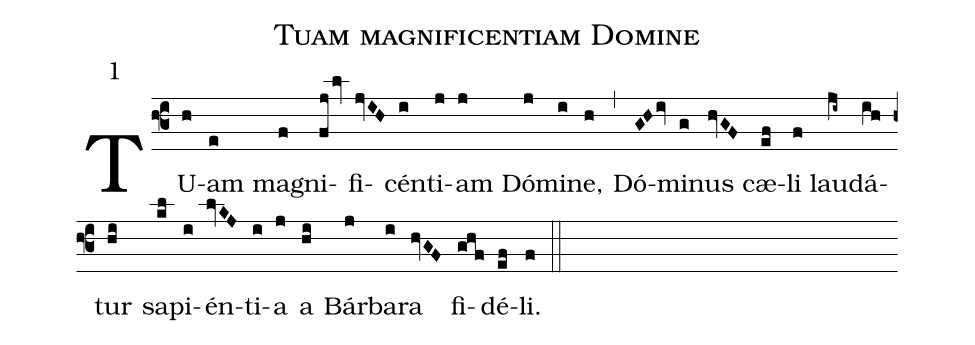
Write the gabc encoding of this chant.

name: Tuam magnificentiam Domine;
mode: 1;
%%
(f3)
TU(h)am(e) ma(f)gni(fj/lv)fi(jvIH)cén(i)ti(j)am(j) Dó(j)mi(i)ne,(h) (,)
Dó(GHiv)mi(g)nus(hvGF) cæ(ef)li(f) lau(ji~)dá(ih)tur(hi)
sa(kl)pi(i)én(lvKJ)ti(i)a(j) a(hi) Bár(j)ba(i)ra(hvGF) fi(ghf)dé(ef)li.(f) (::)
